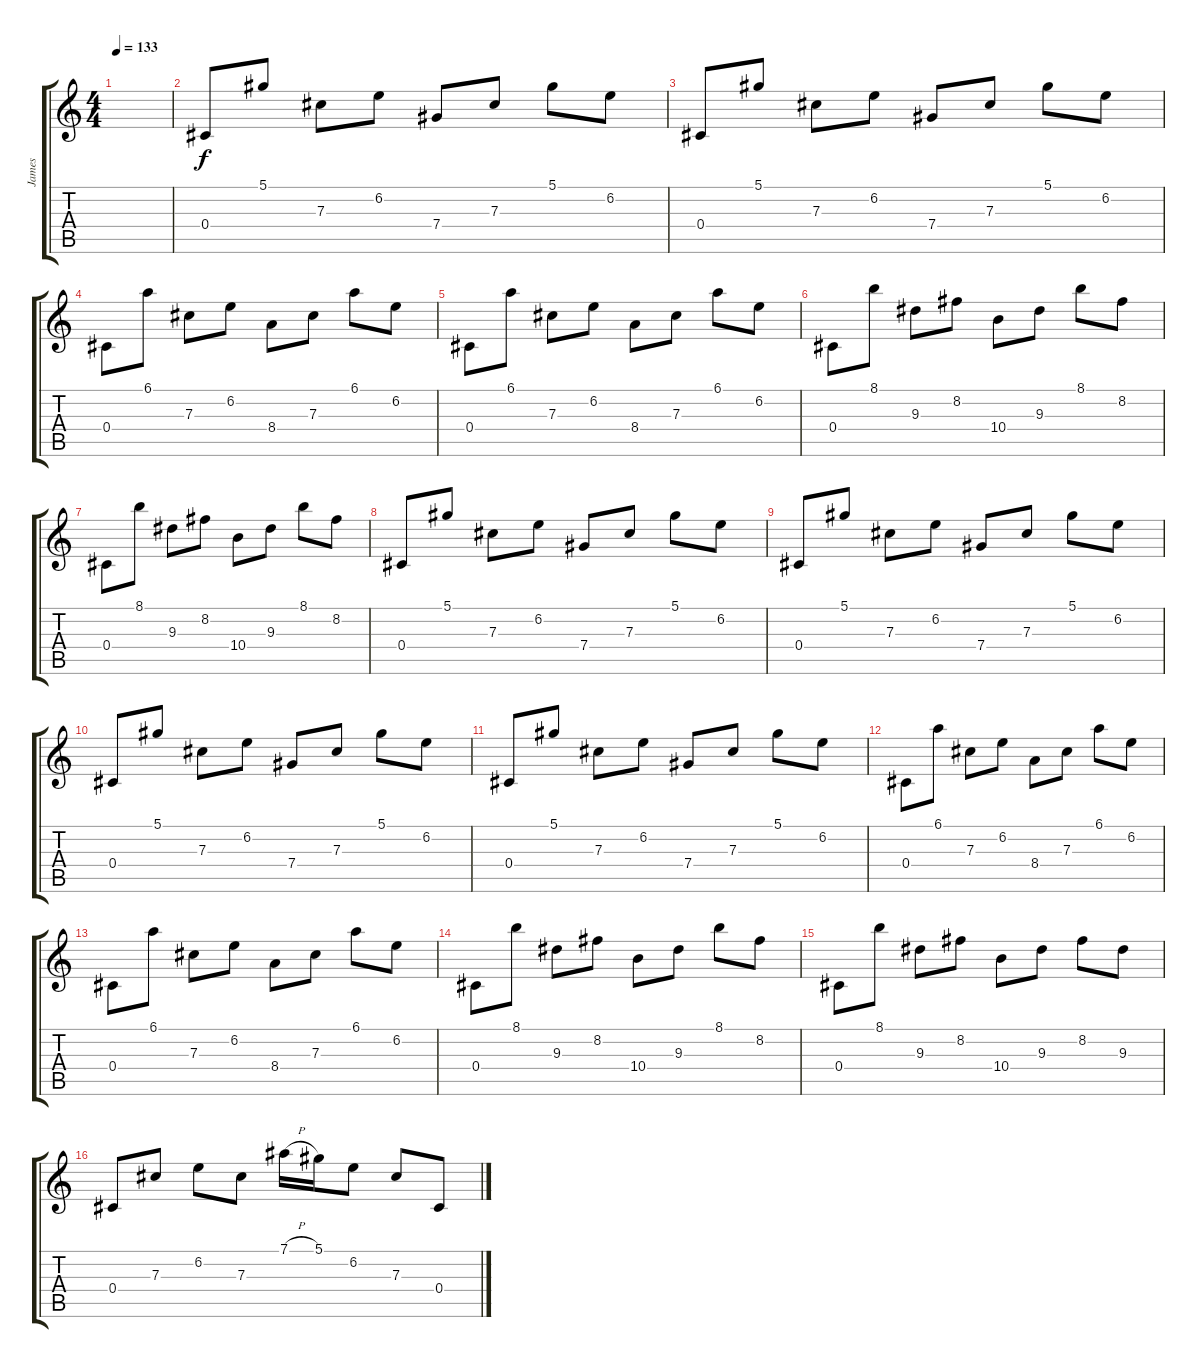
\track ("James" "James") {instrument electricguitarclean}
\staff {score tabs}
\tuning (Eb4 Bb3 Gb3 Db3 Ab2 Eb2) {hide}
\ts (4 4)
\tempo 133
\clef g2
\ks c
|
0.4.8 5.1.8 7.3.8 6.2.8 7.4.8 7.3.8 5.1.8 6.2.8 |
0.4.8 5.1.8 7.3.8 6.2.8 7.4.8 7.3.8 5.1.8 6.2.8 |
0.4.8 6.1.8 7.3.8 6.2.8 8.4.8 7.3.8 6.1.8 6.2.8 |
0.4.8 6.1.8 7.3.8 6.2.8 8.4.8 7.3.8 6.1.8 6.2.8 |
0.4.8 8.1.8 9.3.8 8.2.8 10.4.8 9.3.8 8.1.8 8.2.8 |
0.4.8 8.1.8 9.3.8 8.2.8 10.4.8 9.3.8 8.1.8 8.2.8 |
0.4.8 5.1.8 7.3.8 6.2.8 7.4.8 7.3.8 5.1.8 6.2.8 |
0.4.8 5.1.8 7.3.8 6.2.8 7.4.8 7.3.8 5.1.8 6.2.8 |
0.4.8 5.1.8 7.3.8 6.2.8 7.4.8 7.3.8 5.1.8 6.2.8 |
0.4.8 5.1.8 7.3.8 6.2.8 7.4.8 7.3.8 5.1.8 6.2.8 |
0.4.8 6.1.8 7.3.8 6.2.8 8.4.8 7.3.8 6.1.8 6.2.8 |
0.4.8 6.1.8 7.3.8 6.2.8 8.4.8 7.3.8 6.1.8 6.2.8 |
0.4.8 8.1.8 9.3.8 8.2.8 10.4.8 9.3.8 8.1.8 8.2.8 |
0.4.8 8.1.8 9.3.8 8.2.8 10.4.8 9.3.8 8.2.8 9.3.8 |
0.4.8 7.3.8 6.2.8 7.3.8 7.1{h}.16 5.1.16 6.2.8 7.3.8 0.4.8
